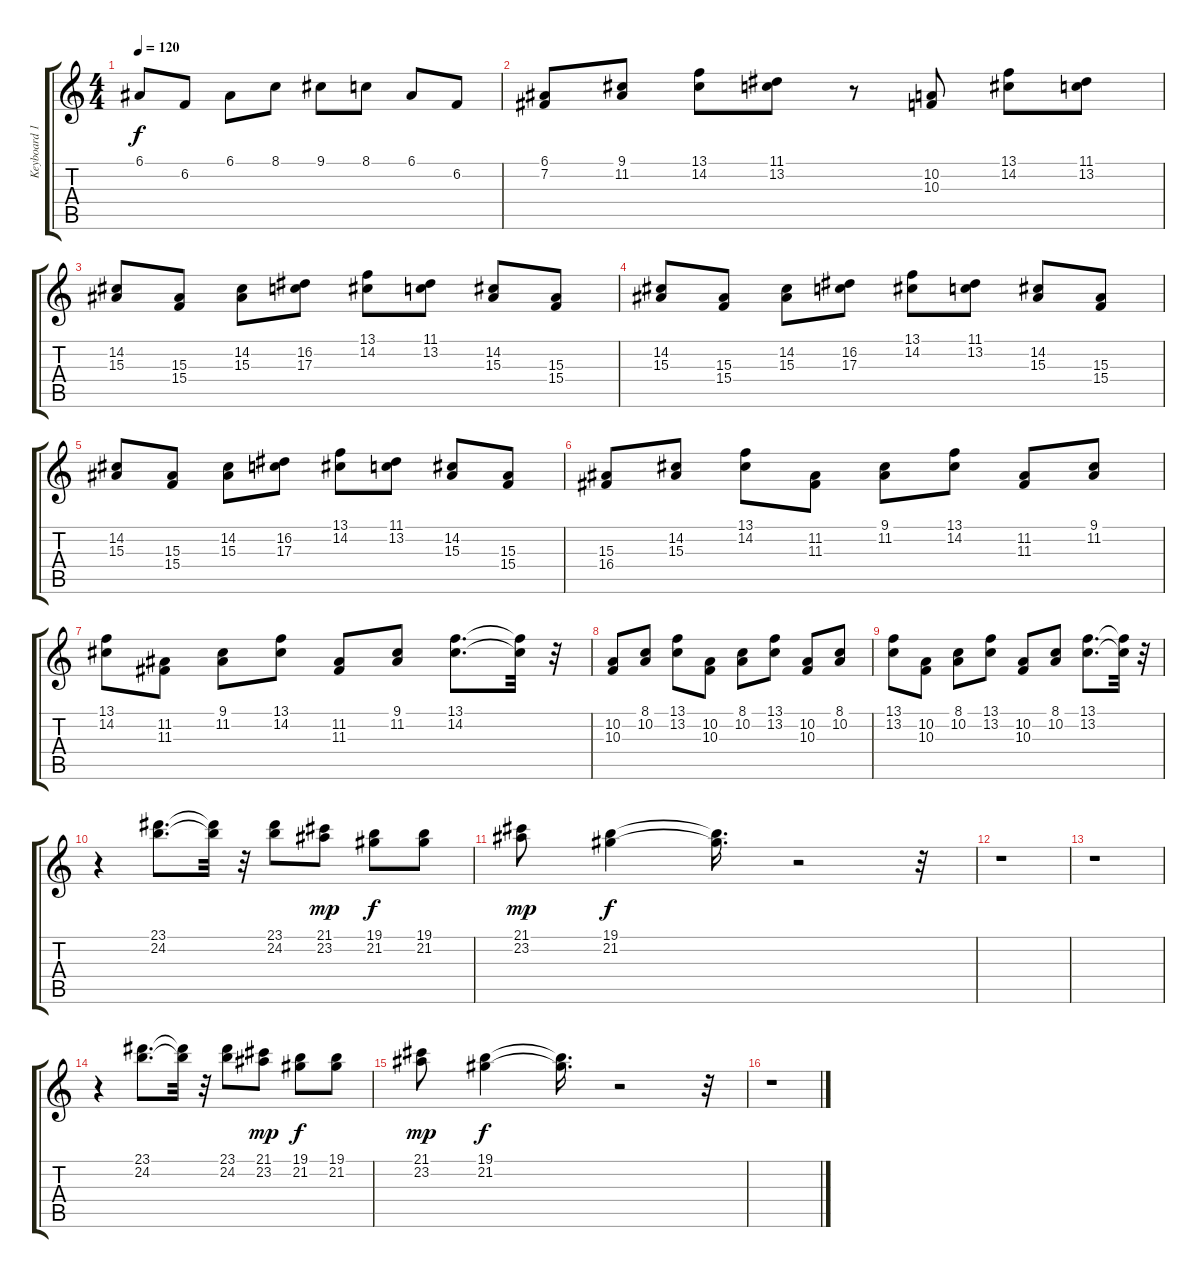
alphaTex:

\track ("Keyboard 1" "Keyboard 1") {instrument stringensemble1}
\staff {score tabs}
\tuning (E4 B3 G3 D3 A2 E2) {hide}
\ts (4 4)
\tempo 120
\clef g2
\ks c
6.1.8{dy f} 6.2.8 6.1.8 8.1.8 9.1.8 8.1.8 6.1.8 6.2.8 |
(6.1 7.2).8 (9.1 11.2).8 (13.1 14.2).8 (11.1 13.2).8 r.8 (10.2 10.3).8 (13.1 14.2).8 (11.1 13.2).8 |
(14.2 15.3).8 (15.3 15.4).8 (14.2 15.3).8 (16.2 17.3).8 (13.1 14.2).8 (11.1 13.2).8 (14.2 15.3).8 (15.3 15.4).8 |
(14.2 15.3).8 (15.3 15.4).8 (14.2 15.3).8 (16.2 17.3).8 (13.1 14.2).8 (11.1 13.2).8 (14.2 15.3).8 (15.3 15.4).8 |
(14.2 15.3).8 (15.3 15.4).8 (14.2 15.3).8 (16.2 17.3).8 (13.1 14.2).8 (11.1 13.2).8 (14.2 15.3).8 (15.3 15.4).8 |
(15.3 16.4).8 (14.2 15.3).8 (13.1 14.2).8 (11.2 11.3).8 (9.1 11.2).8 (13.1 14.2).8 (11.2 11.3).8 (9.1 11.2).8 |
(13.1 14.2).8 (11.2 11.3).8 (9.1 11.2).8 (13.1 14.2).8 (11.2 11.3).8 (9.1 11.2).8 (13.1 14.2).8{d} (13.1{t} 14.2{t}).32 r.32 |
(10.2 10.3).8 (8.1 10.2).8 (13.1 13.2).8 (10.2 10.3).8 (8.1 10.2).8 (13.1 13.2).8 (10.2 10.3).8 (8.1 10.2).8 |
(13.1 13.2).8 (10.2 10.3).8 (8.1 10.2).8 (13.1 13.2).8 (10.2 10.3).8 (8.1 10.2).8 (13.1 13.2).8{d} (13.1{t} 13.2{t}).32 r.32 |
r.4 (23.1 24.2).8{d} (23.1{t} 24.2{t}).32 r.32 (23.1 24.2).8 (21.1 23.2).8{dy mp} (19.1 21.2).8{dy f} (19.1 21.2).8 |
(21.1 23.2).8{dy mp} (19.1 21.2).4{dy f} (19.1{t} 21.2{t}).16{d} r.2 r.32 |
r.1 |
r.1 |
r.4 (23.1 24.2).8{d} (23.1{t} 24.2{t}).32 r.32 (23.1 24.2).8 (21.1 23.2).8{dy mp} (19.1 21.2).8{dy f} (19.1 21.2).8 |
(21.1 23.2).8{dy mp} (19.1 21.2).4{dy f} (19.1{t} 21.2{t}).16{d} r.2 r.32 |
r.1
